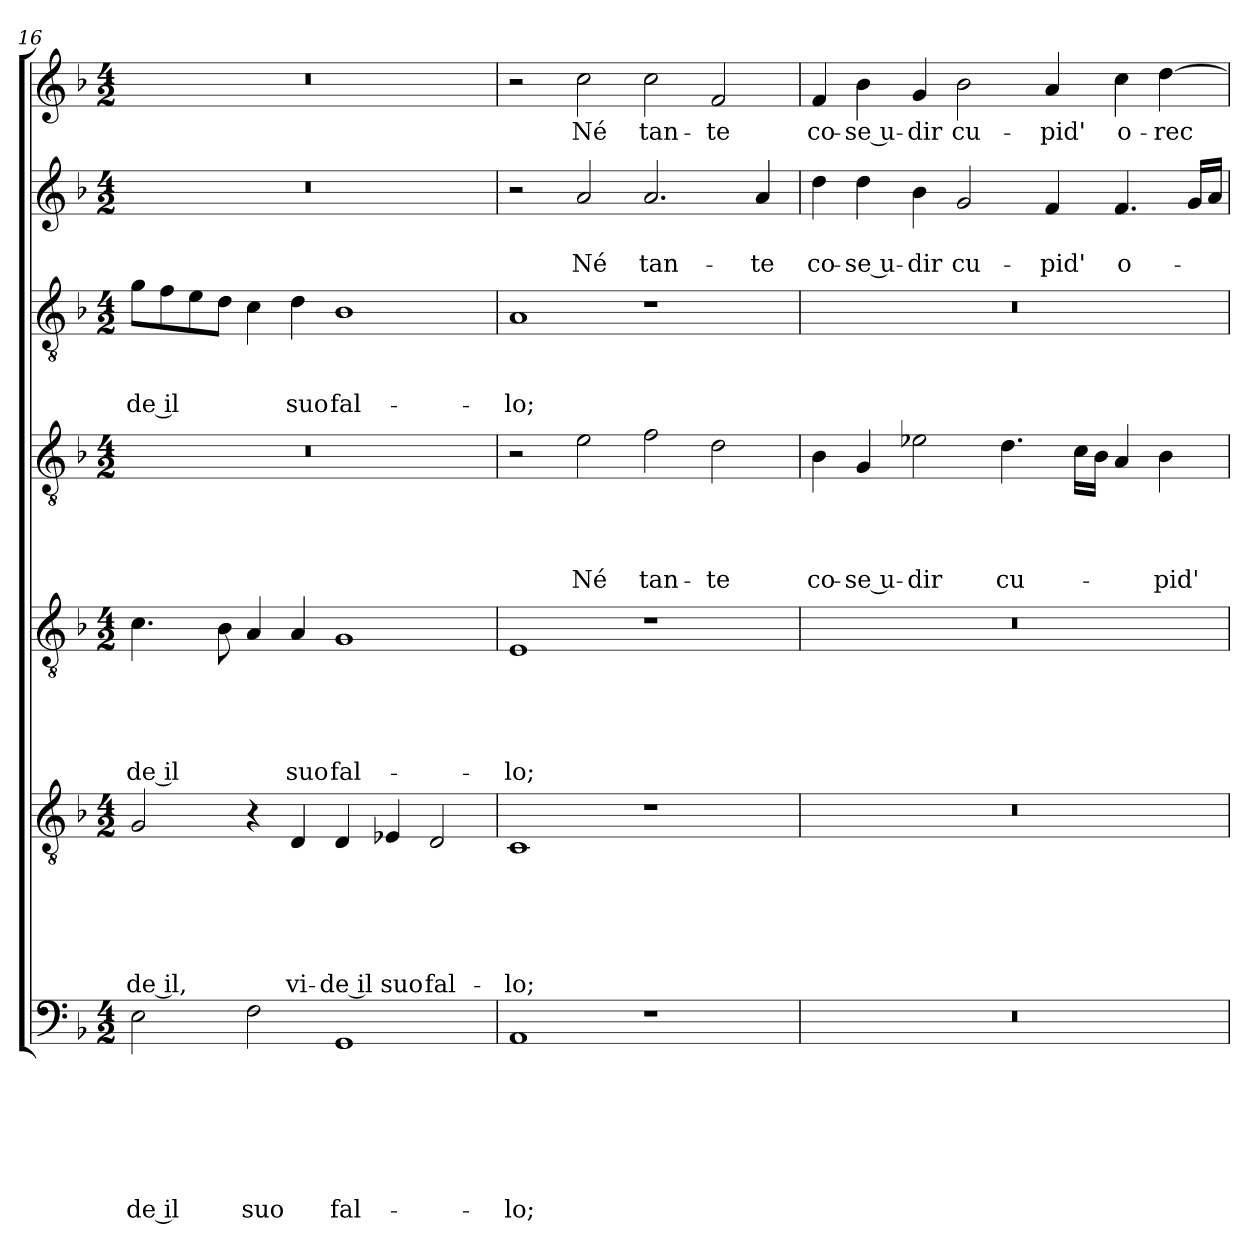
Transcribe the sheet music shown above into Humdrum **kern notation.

**kern	**text	**text	**text	**text	**text	**text	**text	**kern	**text	**text	**text	**text	**text	**text	**kern	**text	**text	**text	**text	**text	**kern	**text	**text	**text	**text	**kern	**text	**text	**text	**kern	**text	**text	**kern	**text
*part7	*part7	*part7	*part7	*part7	*part7	*part7	*part7	*part6	*part6	*part6	*part6	*part6	*part6	*part6	*part5	*part5	*part5	*part5	*part5	*part5	*part4	*part4	*part4	*part4	*part4	*part3	*part3	*part3	*part3	*part2	*part2	*part2	*part1	*part1
*staff7	*staff7	*staff7	*staff7	*staff7	*staff7	*staff7	*staff7	*staff6	*staff6	*staff6	*staff6	*staff6	*staff6	*staff6	*staff5	*staff5	*staff5	*staff5	*staff5	*staff5	*staff4	*staff4	*staff4	*staff4	*staff4	*staff3	*staff3	*staff3	*staff3	*staff2	*staff2	*staff2	*staff1	*staff1
*clefF4	*	*	*	*	*	*	*	*clefGv2	*	*	*	*	*	*	*clefGv2	*	*	*	*	*	*clefGv2	*	*	*	*	*clefGv2	*	*	*	*clefG2	*	*	*clefG2	*
*k[b-]	*	*	*	*	*	*	*	*k[b-]	*	*	*	*	*	*	*k[b-]	*	*	*	*	*	*k[b-]	*	*	*	*	*k[b-]	*	*	*	*k[b-]	*	*	*k[b-]	*
*d:	*	*	*	*	*	*	*	*d:	*	*	*	*	*	*	*d:	*	*	*	*	*	*d:	*	*	*	*	*d:	*	*	*	*d:	*	*	*d:	*
*M4/2	*	*	*	*	*	*	*	*M4/2	*	*	*	*	*	*	*M4/2	*	*	*	*	*	*M4/2	*	*	*	*	*M4/2	*	*	*	*M4/2	*	*	*M4/2	*
=16	=16	=16	=16	=16	=16	=16	=16	=16	=16	=16	=16	=16	=16	=16	=16	=16	=16	=16	=16	=16	=16	=16	=16	=16	=16	=16	=16	=16	=16	=16	=16	=16	=16	=16
!	!	!	!	!	!	!	!LO:LY:b	!	!	!	!	!	!	!LO:LY:b	!	!	!	!	!	!LO:LY:b	!	!	!	!	!	!	!	!	!LO:LY:b	!	!	!	!	!
2E\	.	.	.	.	.	.	-de il	2G/	.	.	.	.	.	-de il,	4.c\	.	.	.	.	-de il	0r	.	.	.	.	8g\L	.	.	-de il	0r	.	.	0r	.
.	.	.	.	.	.	.	.	.	.	.	.	.	.	.	.	.	.	.	.	.	.	.	.	.	.	8f\	.	.	.	.	.	.	.	.
.	.	.	.	.	.	.	.	.	.	.	.	.	.	.	.	.	.	.	.	.	.	.	.	.	.	8e\	.	.	.	.	.	.	.	.
.	.	.	.	.	.	.	.	.	.	.	.	.	.	.	8B-\	.	.	.	.	.	.	.	.	.	.	8d\J	.	.	.	.	.	.	.	.
!	!	!	!	!	!	!	!LO:LY:b	!	!	!	!	!	!	!	!	!	!	!	!	!	!	!	!	!	!	!	!	!	!	!	!	!	!	!
2F\	.	.	.	.	.	.	suo	4r	.	.	.	.	.	.	4A/	.	.	.	.	.	.	.	.	.	.	4c\	.	.	.	.	.	.	.	.
!	!	!	!	!	!	!	!	!	!	!	!	!	!	!LO:LY:b	!	!	!	!	!	!LO:LY:b	!	!	!	!	!	!	!	!	!LO:LY:b	!	!	!	!	!
.	.	.	.	.	.	.	.	4D/	.	.	.	.	.	vi-	4A/	.	.	.	.	suo	.	.	.	.	.	4d\	.	.	suo	.	.	.	.	.
!	!	!	!	!	!	!	!LO:LY:b	!	!	!	!	!	!	!LO:LY:b	!	!	!	!	!	!LO:LY:b	!	!	!	!	!	!	!	!	!LO:LY:b	!	!	!	!	!
1GG	.	.	.	.	.	.	fal-	4D/	.	.	.	.	.	-de il	1G	.	.	.	.	fal-	.	.	.	.	.	1B-	.	.	fal-	.	.	.	.	.
!	!	!	!	!	!	!	!	!	!	!	!	!	!	!LO:LY:b	!	!	!	!	!	!	!	!	!	!	!	!	!	!	!	!	!	!	!	!
.	.	.	.	.	.	.	.	4E-X/	.	.	.	.	.	suo	.	.	.	.	.	.	.	.	.	.	.	.	.	.	.	.	.	.	.	.
!	!	!	!	!	!	!	!	!	!	!	!	!	!	!LO:LY:b	!	!	!	!	!	!	!	!	!	!	!	!	!	!	!	!	!	!	!	!
.	.	.	.	.	.	.	.	2D/	.	.	.	.	.	fal-	.	.	.	.	.	.	.	.	.	.	.	.	.	.	.	.	.	.	.	.
!!LO:PB:g=z
=17	=17	=17	=17	=17	=17	=17	=17	=17	=17	=17	=17	=17	=17	=17	=17	=17	=17	=17	=17	=17	=17	=17	=17	=17	=17	=17	=17	=17	=17	=17	=17	=17	=17	=17
!	!	!	!	!	!	!	!LO:LY:b	!	!	!	!	!	!	!LO:LY:b	!	!	!	!	!	!LO:LY:b	!	!	!	!	!	!	!	!	!LO:LY:b	!	!	!	!	!
1AA	.	.	.	.	.	.	-lo;	1C	.	.	.	.	.	-lo;	1E	.	.	.	.	-lo;	2r	.	.	.	.	1A	.	.	-lo;	2r	.	.	2r	.
!	!	!	!	!	!	!	!	!	!	!	!	!	!	!	!	!	!	!	!	!	!	!	!	!	!LO:LY:b	!	!	!	!	!	!	!LO:LY:b	!	!LO:LY:b
.	.	.	.	.	.	.	.	.	.	.	.	.	.	.	.	.	.	.	.	.	2e\	.	.	.	Né	.	.	.	.	2a/	.	Né	2cc\	Né
!	!	!	!	!	!	!	!	!	!	!	!	!	!	!	!	!	!	!	!	!	!	!	!	!	!LO:LY:b	!	!	!	!	!	!	!LO:LY:b	!	!LO:LY:b
1r	.	.	.	.	.	.	.	1r	.	.	.	.	.	.	1r	.	.	.	.	.	2f\	.	.	.	tan-	1r	.	.	.	2.a/	.	tan-	2cc\	tan-
!	!	!	!	!	!	!	!	!	!	!	!	!	!	!	!	!	!	!	!	!	!	!	!	!	!LO:LY:b	!	!	!	!	!	!	!	!	!LO:LY:b
.	.	.	.	.	.	.	.	.	.	.	.	.	.	.	.	.	.	.	.	.	2d\	.	.	.	-te	.	.	.	.	.	.	.	2f/	-te
!	!	!	!	!	!	!	!	!	!	!	!	!	!	!	!	!	!	!	!	!	!	!	!	!	!	!	!	!	!	!	!	!LO:LY:b	!	!
.	.	.	.	.	.	.	.	.	.	.	.	.	.	.	.	.	.	.	.	.	.	.	.	.	.	.	.	.	.	4a/	.	-te	.	.
=18	=18	=18	=18	=18	=18	=18	=18	=18	=18	=18	=18	=18	=18	=18	=18	=18	=18	=18	=18	=18	=18	=18	=18	=18	=18	=18	=18	=18	=18	=18	=18	=18	=18	=18
!	!	!	!	!	!	!	!	!	!	!	!	!	!	!	!	!	!	!	!	!	!	!	!	!	!LO:LY:b	!	!	!	!	!	!	!LO:LY:b	!	!LO:LY:b
0r	.	.	.	.	.	.	.	0r	.	.	.	.	.	.	0r	.	.	.	.	.	4B-\	.	.	.	co-	0r	.	.	.	4dd\	.	co-	4f/	co-
!	!	!	!	!	!	!	!	!	!	!	!	!	!	!	!	!	!	!	!	!	!	!	!	!	!LO:LY:b	!	!	!	!	!	!	!LO:LY:b	!	!LO:LY:b
.	.	.	.	.	.	.	.	.	.	.	.	.	.	.	.	.	.	.	.	.	4G/	.	.	.	-se u-	.	.	.	.	4dd\	.	-se u-	4b-\	-se u-
!	!	!	!	!	!	!	!	!	!	!	!	!	!	!	!	!	!	!	!	!	!	!	!	!	!LO:LY:b	!	!	!	!	!	!	!LO:LY:b	!	!LO:LY:b
.	.	.	.	.	.	.	.	.	.	.	.	.	.	.	.	.	.	.	.	.	2e-X\	.	.	.	-dir	.	.	.	.	4b-\	.	-dir	4g/	-dir
!	!	!	!	!	!	!	!	!	!	!	!	!	!	!	!	!	!	!	!	!	!	!	!	!	!	!	!	!	!	!	!	!LO:LY:b	!	!LO:LY:b
.	.	.	.	.	.	.	.	.	.	.	.	.	.	.	.	.	.	.	.	.	.	.	.	.	.	.	.	.	.	2g/	.	cu-	2b-\	cu-
!	!	!	!	!	!	!	!	!	!	!	!	!	!	!	!	!	!	!	!	!	!	!	!	!	!LO:LY:b	!	!	!	!	!	!	!	!	!
.	.	.	.	.	.	.	.	.	.	.	.	.	.	.	.	.	.	.	.	.	4.d\	.	.	.	cu-	.	.	.	.	.	.	.	.	.
!	!	!	!	!	!	!	!	!	!	!	!	!	!	!	!	!	!	!	!	!	!	!	!	!	!	!	!	!	!	!	!	!LO:LY:b	!	!LO:LY:b
.	.	.	.	.	.	.	.	.	.	.	.	.	.	.	.	.	.	.	.	.	.	.	.	.	.	.	.	.	.	4f/	.	-pid'	4a/	-pid'
.	.	.	.	.	.	.	.	.	.	.	.	.	.	.	.	.	.	.	.	.	16c\LL	.	.	.	.	.	.	.	.	.	.	.	.	.
.	.	.	.	.	.	.	.	.	.	.	.	.	.	.	.	.	.	.	.	.	16B-\JJ	.	.	.	.	.	.	.	.	.	.	.	.	.
!	!	!	!	!	!	!	!	!	!	!	!	!	!	!	!	!	!	!	!	!	!	!	!	!	!	!	!	!	!	!	!	!LO:LY:b	!	!LO:LY:b
.	.	.	.	.	.	.	.	.	.	.	.	.	.	.	.	.	.	.	.	.	4A/	.	.	.	.	.	.	.	.	4.f/	.	o-	4cc\	o-
!	!	!	!	!	!	!	!	!	!	!	!	!	!	!	!	!	!	!	!	!	!	!	!	!	!LO:LY:b	!	!	!	!	!	!	!	!	!LO:LY:b
.	.	.	.	.	.	.	.	.	.	.	.	.	.	.	.	.	.	.	.	.	4B-\	.	.	.	-pid'	.	.	.	.	.	.	.	[4dd\	-rec-
.	.	.	.	.	.	.	.	.	.	.	.	.	.	.	.	.	.	.	.	.	.	.	.	.	.	.	.	.	.	16g/LL	.	.	.	.
.	.	.	.	.	.	.	.	.	.	.	.	.	.	.	.	.	.	.	.	.	.	.	.	.	.	.	.	.	.	16a/JJ	.	.	.	.
=	=	=	=	=	=	=	=	=	=	=	=	=	=	=	=	=	=	=	=	=	=	=	=	=	=	=	=	=	=	=	=	=	=	=
*-	*-	*-	*-	*-	*-	*-	*-	*-	*-	*-	*-	*-	*-	*-	*-	*-	*-	*-	*-	*-	*-	*-	*-	*-	*-	*-	*-	*-	*-	*-	*-	*-	*-	*-
